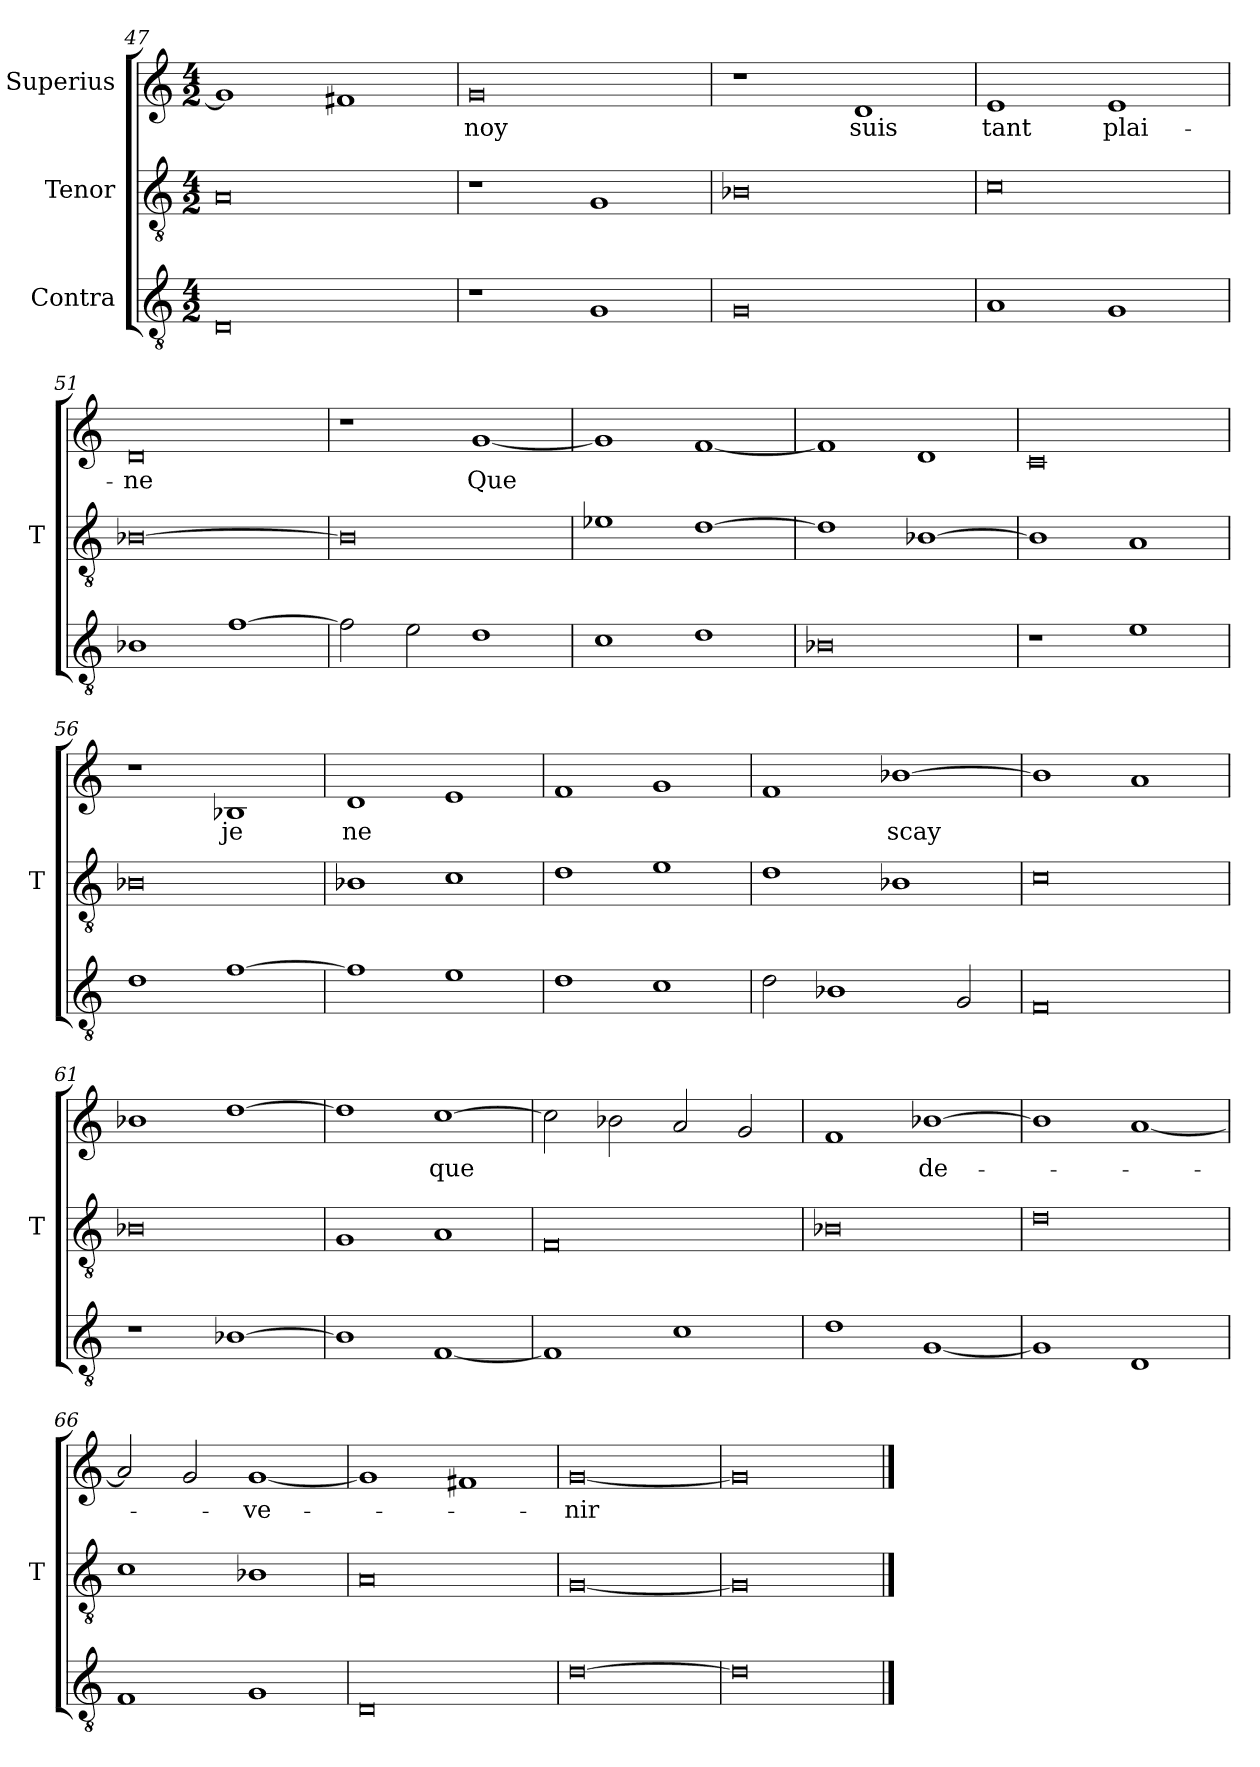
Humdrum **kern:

**kern	**kern	**kern	**text
*part3	*part2	*part1	*part1
*staff3	*staff2	*staff1	*staff1
*I"Contra	*I"Tenor	*I"Superius	*
*	*I'T	*	*
*clefGv2	*clefGv2	*clefG2	*
*M4/2	*M4/2	*M4/2	*
=47	=47	=47	=47
0D	0A	1g]	.
.	.	1f#X	.
=48	=48	=48	=48
1r	1r	0g	-noy
1G	1G	.	.
=49	=49	=49	=49
0G	0B-X	1r	.
.	.	1d	-suis
=50	=50	=50	=50
1A	0c	1e	-tant
1G	.	1e	plai-
=51	=51	=51	=51
1B-X	[0B-X	0d	-ne
[1f	.	.	.
=52	=52	=52	=52
2f]	0B-]	1r	.
2e	.	.	.
1d	.	[1g	-Que
=53	=53	=53	=53
1c	1e-X	1g]	.
1d	[1d	[1f	.
=54	=54	=54	=54
0B-X	1d]	1f]	.
.	[1B-X	1d	.
=55	=55	=55	=55
1r	1B-]	0c	.
1e	1A	.	.
=56	=56	=56	=56
1d	0B-X	1r	.
[1f	.	1B-X	-je
=57	=57	=57	=57
1f]	1B-X	1d	-ne
1e	1c	1e	.
=58	=58	=58	=58
1d	1d	1f	.
1c	1e	1g	.
=59	=59	=59	=59
2d	1d	1f	.
1B-X	.	.	.
.	1B-X	[1b-X	-scay
2G	.	.	.
=60	=60	=60	=60
0F	0c	1b-]	.
.	.	1a	.
=61	=61	=61	=61
1r	0B-X	1b-X	.
[1B-X	.	[1dd	.
=62	=62	=62	=62
1B-]	1G	1dd]	.
[1F	1A	[1cc	-que
=63	=63	=63	=63
1F]	0F	2cc]	.
.	.	2b-X	.
1c	.	2a	.
.	.	2g	.
=64	=64	=64	=64
1d	0B-X	1f	.
[1G	.	[1b-X	de-
=65	=65	=65	=65
1G]	0d	1b-]	.
1D	.	[1a	.
=66	=66	=66	=66
1F	1c	2a]	.
.	.	2g	.
1G	1B-X	[1g	-ve-
=67	=67	=67	=67
0D	0A	1g]	.
.	.	1f#X	.
=68	=68	=68	=68
[0d	[0G	[0g	-nir
=69	=69	=69	=69
0d]	0G]	0g]	.
==	==	==	==
*-	*-	*-	*-
